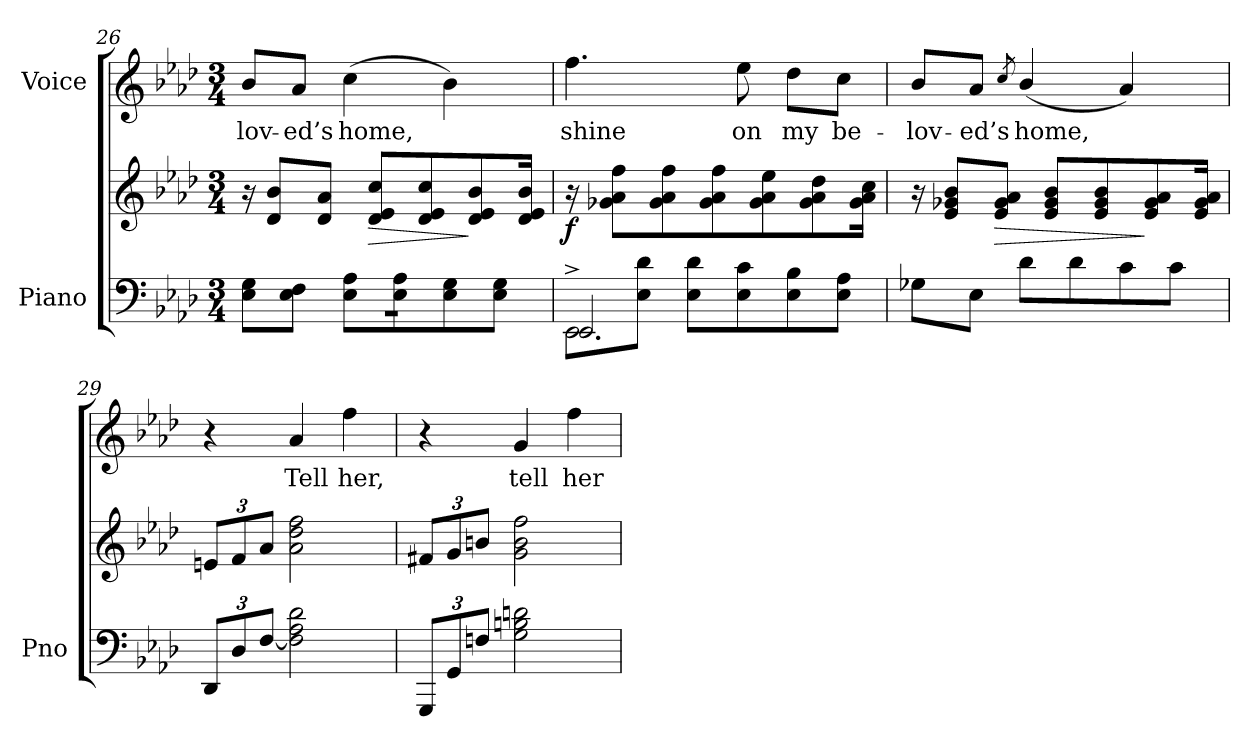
**kern	**kern	**dynam	**kern	**text
*part2	*part2	*part2	*part1	*part1
*staff3	*staff2	*staff2/3	*staff1	*staff1
*I"Piano	*	*	*I"Voice	*
*I'Pno	*	*	*	*
*clefF4	*clefG2	*	*clefG2	*
*k[b-e-a-d-]	*k[b-e-a-d-]	*	*k[b-e-a-d-]	*
*M3/4	*M3/4	*	*M3/4	*
=26	=26	=26	=26	=26
*^	*	*	*	*
!	!	!	!	!	!LO:LY:b
8E-\ 8G\L	2.r	16r	.	8b-/L	-lov-
.	.	8d-/ 8b-/L	.	.	.
!	!	!	!	!	!LO:LY:b
8E-\ 8F\J	.	.	.	8a-/J	-ed’s
.	.	8d-/ 8a-/J	.	.	.
!	!	!	!	!	!LO:LY:b
8E-\ 8A-\L	.	.	.	(>4cc\	home,
!	!	!	!LO:HP:b	!	!
.	.	8d-/ 8e-/ 8cc/L	>	.	.
8E-\ 8A-\	.	.	.	.	.
.	.	8d-/ 8e-/ 8cc/	.	.	.
8E-\ 8G\	.	.	.	4b-\)	.
.	.	8d-/ 8e-/ 8b-/	]	.	.
8E-\ 8G\J	.	.	.	.	.
.	.	16d-/ 16e-/ 16b-/Jk	.	.	.
!!LO:LB:g=z
=27	=27	=27	=27	=27	=27
!LO:N:head=open	!	!	!LO:DY:b	!	!LO:LY:b
8EE-^\L	2.EE-/	16r	f	4.ff\	shine
.	.	8g-X\ 8a-\ 8ff\L	.	.	.
8E-\ 8d-\J	.	.	.	.	.
.	.	8g-\ 8a-\ 8ff\	.	.	.
8E-\ 8d-\L	.	.	.	.	.
.	.	8g-\ 8a-\ 8ff\	.	.	.
!	!	!	!	!	!LO:LY:b
8E-\ 8c\	.	.	.	8ee-\	on
.	.	8g-\ 8a-\ 8ee-\	.	.	.
!	!	!	!	!	!LO:LY:b
8E-\ 8B-\	.	.	.	8dd-\L	my
.	.	8g-\ 8a-\ 8dd-\	.	.	.
!	!	!	!	!	!LO:LY:b
8E-\ 8A-\J	.	.	.	8cc\J	be-
.	.	16g-\ 16a-\ 16cc\Jk	.	.	.
*v	*v	*	*	*	*
=28	=28	=28	=28	=28
!	!	!	!	!LO:LY:b
8G-X\L	16r	.	8b-/L	-lov-
.	8e-/ 8g-X/ 8b-/L	.	.	.
!	!	!	!	!LO:LY:b
8E-\J	.	.	8a-/J	-ed’s
!	!	!LO:HP:b	!	!
.	8e-/ 8g-/ 8a-/J	>	.	.
.	.	.	8qcc/	.
!	!	!	!	!LO:LY:b
8d-\L	.	.	(<4b-/	home,
.	8e-/ 8g-/ 8b-/L	.	.	.
8d-\	.	.	.	.
.	8e-/ 8g-/ 8b-/	.	.	.
8c\	.	.	4a-/)	.
.	8e-/ 8g-/ 8a-/	]	.	.
8c\J	.	.	.	.
.	16e-/ 16g-/ 16a-/Jk	.	.	.
=29	=29	=29	=29	=29
*Xbrackettup	*Xbrackettup	*	*	*
12DD-/L	12en/L	.	4r	.
12D-/	12f/	.	.	.
[12F/J	12a-/J	.	.	.
!	!	!	!	!LO:LY:b
2F\] 2A-\ 2d-\	2a-\ 2dd-\ 2ff\	.	4a-/	Tell
!	!	!	!	!LO:LY:b
.	.	.	4ff\	her,
!!LO:LB:g=z
=30	=30	=30	=30	=30
12GGG/L	12f#X/L	.	4r	.
12GG/	12g/	.	.	.
12Fn/J	12bn/J	.	.	.
!	!	!	!	!LO:LY:b
2G\ 2Bn\ 2dn\	2g\ 2b\ 2ff\	.	4g/	tell
!	!	!	!	!LO:LY:b
.	.	.	4ff\	her
=	=	=	=	=
*-	*-	*-	*-	*-
